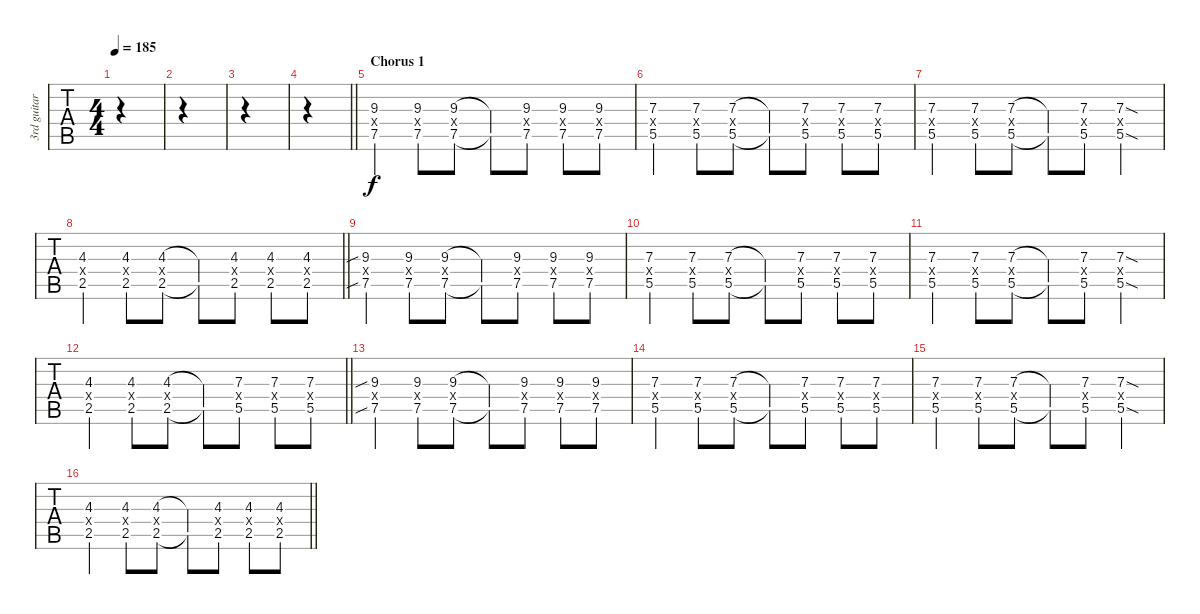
\track ("3rd guitar, effects..." "3rd guitar") {instrument overdrivenguitar}
\staff {tabs}
\tuning (E4 B3 G3 D3 A2 E2) {hide}
\ts (4 4)
\tempo 185
\clef g2
\ks c
|
|
|
\barLineRight lightlight
|
\section ("" "Chorus 1")
(9.3 0.4{x} 7.5).4 (9.3 0.4{x} 7.5).8 (9.3 0.4{x} 7.5).8 (9.3{t} 7.5{t}).8 (9.3 0.4{x} 7.5).8 (9.3 0.4{x} 7.5).8 (9.3 0.4{x} 7.5).8 |
(7.3 0.4{x} 5.5).4 (7.3 0.4{x} 5.5).8 (7.3 0.4{x} 5.5).8 (7.3{t} 5.5{t}).8 (7.3 0.4{x} 5.5).8 (7.3 0.4{x} 5.5).8 (7.3 0.4{x} 5.5).8 |
(7.3 0.4{x} 5.5).4 (7.3 0.4{x} 5.5).8 (7.3 0.4{x} 5.5).8 (7.3{t} 5.5{t}).8 (7.3 0.4{x} 5.5).8 (7.3{sod} 0.4{x} 5.5{sod}).4 |
\barLineRight lightlight
(4.3 0.4{x} 2.5).4 (4.3 0.4{x} 2.5).8 (4.3 0.4{x} 2.5).8 (4.3{t} 2.5{t}).8 (4.3 0.4{x} 2.5).8 (4.3 0.4{x} 2.5).8 (4.3 0.4{x} 2.5).8 |
(9.3{sib} 0.4{x} 7.5{sib}).4 (9.3 0.4{x} 7.5).8 (9.3 0.4{x} 7.5).8 (9.3{t} 7.5{t}).8 (9.3 0.4{x} 7.5).8 (9.3 0.4{x} 7.5).8 (9.3 0.4{x} 7.5).8 |
(7.3 0.4{x} 5.5).4 (7.3 0.4{x} 5.5).8 (7.3 0.4{x} 5.5).8 (7.3{t} 5.5{t}).8 (7.3 0.4{x} 5.5).8 (7.3 0.4{x} 5.5).8 (7.3 0.4{x} 5.5).8 |
(7.3 0.4{x} 5.5).4 (7.3 0.4{x} 5.5).8 (7.3 0.4{x} 5.5).8 (7.3{t} 5.5{t}).8 (7.3 0.4{x} 5.5).8 (7.3{sod} 0.4{x} 5.5{sod}).4 |
\barLineRight lightlight
(4.3 0.4{x} 2.5).4 (4.3 0.4{x} 2.5).8 (4.3 0.4{x} 2.5).8 (4.3{t} 2.5{t}).8 (7.3 0.4{x} 5.5).8 (7.3 0.4{x} 5.5).8 (7.3 0.4{x} 5.5).8 |
(9.3{sib} 0.4{x} 7.5{sib}).4 (9.3 0.4{x} 7.5).8 (9.3 0.4{x} 7.5).8 (9.3{t} 7.5{t}).8 (9.3 0.4{x} 7.5).8 (9.3 0.4{x} 7.5).8 (9.3 0.4{x} 7.5).8 |
(7.3 0.4{x} 5.5).4 (7.3 0.4{x} 5.5).8 (7.3 0.4{x} 5.5).8 (7.3{t} 5.5{t}).8 (7.3 0.4{x} 5.5).8 (7.3 0.4{x} 5.5).8 (7.3 0.4{x} 5.5).8 |
(7.3 0.4{x} 5.5).4 (7.3 0.4{x} 5.5).8 (7.3 0.4{x} 5.5).8 (7.3{t} 5.5{t}).8 (7.3 0.4{x} 5.5).8 (7.3{sod} 0.4{x} 5.5{sod}).4 |
\barLineRight lightlight
(4.3 0.4{x} 2.5).4 (4.3 0.4{x} 2.5).8 (4.3 0.4{x} 2.5).8 (4.3{t} 2.5{t}).8 (4.3 0.4{x} 2.5).8 (4.3 0.4{x} 2.5).8 (4.3 0.4{x} 2.5).8
